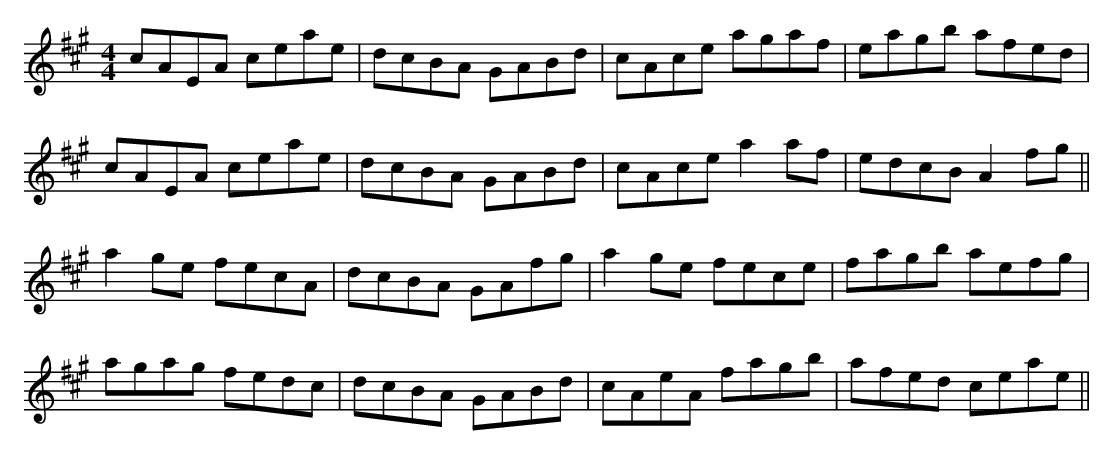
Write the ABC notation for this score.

X:1
M:4/4
K:A
cAEA ceae|dcBA GABd|cAce agaf|eagb afed|
cAEA ceae|dcBA GABd|cAce a2af|edcB A2fg||
a2ge fecA|dcBA GAfg|a2ge fece|fagb aefg|
agag fedc|dcBA GABd|cAeA fagb|afed ceae||
